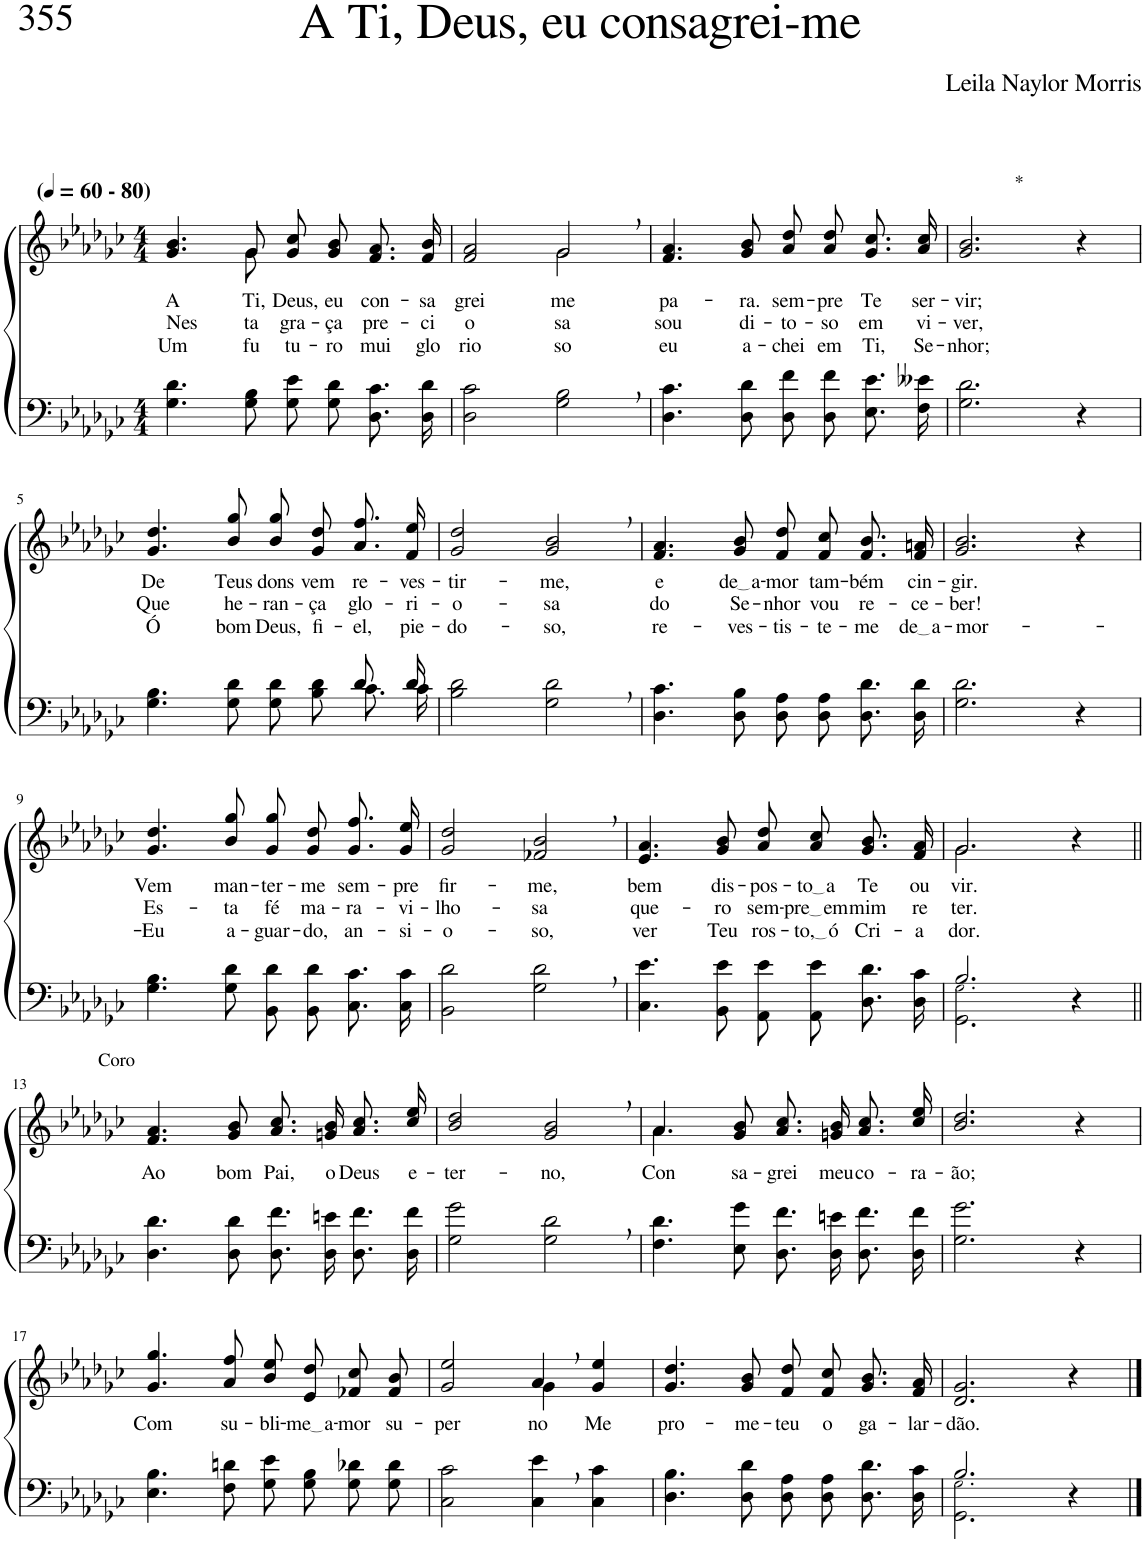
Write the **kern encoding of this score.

**kern	**kern	**text	**text	**text
*part2	*part1	*part1	*part1	*part1
*staff2	*staff1	*staff1	*staff1	*staff1
*I"Parte III e IV	*I"Parte I e II	*	*	*
*clefF4	*clefG2	*	*	*
*Trd2c3	*Trd2c3	*	*	*
*k[b-e-a-d-g-c-]	*k[b-e-a-d-g-c-]	*	*	*
*M4/4	*M4/4	*	*	*
*MM60	*MM60	*	*	*
=1	=1	=1	=1	=1
!	!LO:TX:a:B:t=(	!	!	!
!	!LO:TX:a:B:t=- 80)	!	!	!
!	!	!LO:LY:b	!LO:LY:b	!LO:LY:b
*	*^	*	*	*
4.G-\ 4.d-\	4.g-/ 4.b-/	4.ryy	A	Nes-	Um
!	!	!	!LO:LY:b	!LO:LY:b	!LO:LY:b
8G-\ 8B-\	8g-/	8g-\	Ti,	-ta	fu-
!	!	!	!LO:LY:b	!LO:LY:b	!LO:LY:b
8G-\ 8e-\L	8g-/ 8cc-/L	2ryy	Deus,	gra-	-tu-
!	!	!	!LO:LY:b	!LO:LY:b	!LO:LY:b
8G-\ 8d-\J	8g-/ 8b-/J	.	eu	-ça	-ro
!	!	!	!LO:LY:b	!LO:LY:b	!LO:LY:b
8.D-\ 8.c-\L	8.f/ 8.a-/L	.	con-	pre-	mui
!	!	!	!LO:LY:b	!LO:LY:b	!LO:LY:b
16D-\ 16d-\Jk	16f/ 16b-/Jk	.	-sa-	-ci-	glo-
=2	=2	=2	=2	=2	=2
!	!	!	!LO:LY:b	!LO:LY:b	!LO:LY:b
2D-\ 2c-\	2ryy	2f/ 2a-/	-grei-	-o-	-rio-
!	!	!	!LO:LY:b	!LO:LY:b	!LO:LY:b
2G-\, 2B-\,	2g-,\	2g-/	-me	-sa	-so
=3	=3	=3	=3	=3	=3
!	!	!	!LO:LY:b	!LO:LY:b	!LO:LY:b
*	*v	*v	*	*	*
4.D-\ 4.c-\	4.f/ 4.a-/	pa-	sou	eu
!	!	!LO:LY:b	!LO:LY:b	!LO:LY:b
8D-\ 8d-\	8g-/ 8b-/	-ra.	di-	a-
!	!	!LO:LY:b	!LO:LY:b	!LO:LY:b
8D-\ 8f\L	8a-\ 8dd-\L	sem-	-to-	-chei
!	!	!LO:LY:b	!LO:LY:b	!LO:LY:b
8D-\ 8f\J	8a-\ 8dd-\J	-pre	-so	em
!	!	!LO:LY:b	!LO:LY:b	!LO:LY:b
8.E-\ 8.e-\L	8.g-/ 8.cc-/L	Te	em	Ti,
!	!	!LO:LY:b	!LO:LY:b	!LO:LY:b
16F\ 16e--X\Jk	16a-/ 16cc-/Jk	ser-	vi-	Se-
=4	=4	=4	=4	=4
!	!LO:TX:a:t=*	!	!	!
!	!	!LO:LY:b	!LO:LY:b	!LO:LY:b
2.G-\ 2.d-\	2.g-/ 2.b-/	-vir;	-ver,	-nhor;
4r	4r	.	.	.
!!LO:LB:g=z
=5	=5	=5	=5	=5
*^	*	*	*	*
!	!	!	!LO:LY:b	!LO:LY:b	!LO:LY:b
2.ryy	4.G-\ 4.B-\	4.g-/ 4.dd-/	De	Que	Ó
!	!	!	!LO:LY:b	!LO:LY:b	!LO:LY:b
.	8G-\ 8d-\	8b-/ 8gg-/	Teus	he-	bom
!	!	!	!LO:LY:b	!LO:LY:b	!LO:LY:b
.	8G-\ 8d-\L	8b-\ 8gg-\L	dons	-ran-	Deus,
!	!	!	!LO:LY:b	!LO:LY:b	!LO:LY:b
.	8B-\ 8d-\J	8g-\ 8dd-\J	vem	-ça	fi-
!	!	!	!LO:LY:b	!LO:LY:b	!LO:LY:b
8d-/	8.c-\L	8.a-\ 8.ff\L	re-	glo-	-el,
16ryy	.	.	.	.	.
!	!	!	!LO:LY:b	!LO:LY:b	!LO:LY:b
16d-/	16c-\Jk	16f\ 16ee-\Jk	-ves-	-ri-	pie-
=6	=6	=6	=6	=6	=6
!	!	!	!LO:LY:b	!LO:LY:b	!LO:LY:b
*v	*v	*	*	*	*
2B-\ 2d-\	2g-/ 2dd-/	-tir-	-o-	-do-
!	!	!LO:LY:b	!LO:LY:b	!LO:LY:b
2G-\, 2d-\,	2g-/, 2b-/,	-me,	-sa	-so,
=7	=7	=7	=7	=7
!	!	!LO:LY:b	!LO:LY:b	!LO:LY:b
4.D-\ 4.c-\	4.f/ 4.a-/	e	do	re-
!	!	!LO:LY:b	!LO:LY:b	!LO:LY:b
8D-\ 8B-\	8g-/ 8b-/	de a	Se-	-ves-
!	!	!LO:LY:b	!LO:LY:b	!LO:LY:b
8D-\ 8A-\L	8f/ 8dd-/L	-mor	-nhor	-tis-
!	!	!LO:LY:b	!LO:LY:b	!LO:LY:b
8D-\ 8A-\J	8f/ 8cc-/J	tam-	vou	-te-
!	!	!LO:LY:b	!LO:LY:b	!LO:LY:b
8.D-\ 8.d-\L	8.f/ 8.b-/L	-bém	re-	-me
!	!	!LO:LY:b	!LO:LY:b	!LO:LY:b
16D-\ 16d-\Jk	16f/ 16an/Jk	cin-	-ce-	de a
=8	=8	=8	=8	=8
!	!	!LO:LY:b	!LO:LY:b	!LO:LY:b
2.G-\ 2.d-\	2.g-/ 2.b-/	-gir.	-ber!	-mor-
4r	4r	.	.	.
!!LO:LB:g=z
=9	=9	=9	=9	=9
!	!	!LO:LY:b	!LO:LY:b	!LO:LY:b
4.G-\ 4.B-\	4.g-/ 4.dd-/	Vem	Es-	-Eu
!	!	!LO:LY:b	!LO:LY:b	!LO:LY:b
8G-\ 8d-\	8b-/ 8gg-/	man-	-ta	a-
!	!	!LO:LY:b	!LO:LY:b	!LO:LY:b
8BB-\ 8d-\L	8g-\ 8gg-\L	-ter-	fé	-guar-
!	!	!LO:LY:b	!LO:LY:b	!LO:LY:b
8BB-\ 8d-\J	8g-\ 8dd-\J	-me	ma-	-do,
!	!	!LO:LY:b	!LO:LY:b	!LO:LY:b
8.C-\ 8.c-\L	8.g-\ 8.ff\L	sem-	-ra-	an-
!	!	!LO:LY:b	!LO:LY:b	!LO:LY:b
16C-\ 16c-\Jk	16g-\ 16ee-\Jk	-pre	-vi-	-si-
=10	=10	=10	=10	=10
!	!	!LO:LY:b	!LO:LY:b	!LO:LY:b
2BB-\ 2d-\	2g-/ 2dd-/	fir-	-lho-	-o-
!	!	!LO:LY:b	!LO:LY:b	!LO:LY:b
2G-\, 2d-\,	2f-X/, 2b-/,	-me,	-sa	-so,
=11	=11	=11	=11	=11
!	!	!LO:LY:b	!LO:LY:b	!LO:LY:b
4.C-\ 4.e-\	4.e-/ 4.a-/	bem	que-	ver
!	!	!LO:LY:b	!LO:LY:b	!LO:LY:b
8BB-\ 8e-\	8g-/ 8b-/	dis-	-ro	Teu
!	!	!LO:LY:b	!LO:LY:b	!LO:LY:b
8AA-\ 8e-\L	8a-\ 8dd-\L	-pos-	sem-	ros-
!	!	!LO:LY:b	!LO:LY:b	!LO:LY:b
8AA-\ 8e-\J	8a-\ 8cc-\J	to a	pre em	to, ó
!	!	!LO:LY:b	!LO:LY:b	!LO:LY:b
8.D-\ 8.d-\L	8.g-/ 8.b-/L	Te	mim	Cri-
!	!	!LO:LY:b	!LO:LY:b	!LO:LY:b
16D-\ 16c-\Jk	16f/ 16a-/Jk	ou-	re-	-a-
=12	=12	=12	=12	=12
*^	*^	*	*	*
!	!	!	!	!LO:LY:b	!LO:LY:b	!LO:LY:b
2.B-/	2.GG-\ 2.G-!\	2.g-/	2.g-\	-vir.	-ter.	-dor.
4r	4ryy	4r	4ryy	.	.	.
!!LO:LB:g=z
=13||	=13||	=13||	=13||	=13||	=13||	=13||
!	!	!LO:TX:a:t=Coro	!	!	!	!
!	!	!	!	!LO:LY:b	!	!
*v	*v	*	*	*	*	*
*	*v	*v	*	*	*
4.D-\ 4.d-\	4.f/ 4.a-/	Ao	.	.
!	!	!LO:LY:b	!	!
8D-\ 8d-\	8g-/ 8b-/	bom	.	.
!	!	!LO:LY:b	!	!
8.D-\ 8.f\L	8.a-/ 8.cc-/L	Pai,	.	.
!	!	!LO:LY:b	!	!
16D-\ 16en\Jk	16gn/ 16b-/Jk	o	.	.
!	!	!LO:LY:b	!	!
8.D-\ 8.f\L	8.a-\ 8.cc-\L	Deus	.	.
!	!	!LO:LY:b	!	!
16D-\ 16f\Jk	16cc-\ 16ee-\Jk	e-	.	.
=14	=14	=14	=14	=14
!	!	!LO:LY:b	!	!
2G-\ 2g-\	2b-/ 2dd-/	-ter-	.	.
!	!	!LO:LY:b	!	!
2G-\, 2d-\,	2g-/, 2b-/,	-no,	.	.
=15	=15	=15	=15	=15
*	*^	*	*	*
!	!	!	!LO:LY:b	!	!
4.F\ 4.d-\	4.a-/	4.a-\	Con-	.	.
!	!	!	!LO:LY:b	!	!
8E-\ 8g-\	8g-/ 8b-/	2ryy	-sa-	.	.
!	!	!	!LO:LY:b	!	!
8.D-\ 8.f\L	8.a-/ 8.cc-/L	.	-grei	.	.
!	!	!	!LO:LY:b	!	!
16D-\ 16en\Jk	16gn/ 16b-/Jk	.	meu	.	.
!	!	!	!LO:LY:b	!	!
8.D-\ 8.f\L	8.a-\ 8.cc-\L	.	co-	.	.
.	.	8ryy	.	.	.
!	!	!	!LO:LY:b	!	!
16D-\ 16f\Jk	16cc-\ 16ee-\Jk	.	-ra-	.	.
*	*v	*v	*	*	*
=16	=16	=16	=16	=16
!	!	!LO:LY:b	!	!
2.G-\ 2.g-\	2.b-/ 2.dd-/	-ão;	.	.
4r	4r	.	.	.
!!LO:LB:g=z
=17	=17	=17	=17	=17
!	!	!LO:LY:b	!	!
4.E-\ 4.B-\	4.g-/ 4.gg-/	Com	.	.
!	!	!LO:LY:b	!	!
8F\ 8dn\	8a-/ 8ff/	su-	.	.
!	!	!LO:LY:b	!	!
8G-\ 8e-\L	8b-\ 8ee-\L	-bli-	.	.
!	!	!LO:LY:b	!	!
8G-\ 8B-\J	8e-\ 8dd-\J	me a	.	.
!	!	!LO:LY:b	!	!
8G-\ 8d-X\L	8f-X/ 8cc-/L	-mor	.	.
!	!	!LO:LY:b	!	!
8G-\ 8d-\J	8f-/ 8b-/J	su-	.	.
=18	=18	=18	=18	=18
!	!	!LO:LY:b	!	!
*	*^	*	*	*
2C-\ 2c-\	2g-/ 2ee-/	2ryy	-per-	.	.
!	!	!	!LO:LY:b	!	!
4C-\, 4e-\,	4a-,/	4g-\	-no	.	.
!	!	!	!LO:LY:b	!	!
4C-\ 4c-\	4g-/ 4ee-/	4ryy	Me	.	.
=19	=19	=19	=19	=19	=19
!	!	!	!LO:LY:b	!	!
*	*v	*v	*	*	*
4.D-\ 4.B-\	4.g-/ 4.dd-/	pro-	.	.
!	!	!LO:LY:b	!	!
8D-\ 8d-\	8g-/ 8b-/	-me-	.	.
!	!	!LO:LY:b	!	!
8D-\ 8A-\L	8f/ 8dd-/L	-teu	.	.
!	!	!LO:LY:b	!	!
8D-\ 8A-\J	8f/ 8cc-/J	o	.	.
!	!	!LO:LY:b	!	!
8.D-\ 8.d-\L	8.g-/ 8.b-/L	ga-	.	.
!	!	!LO:LY:b	!	!
16D-\ 16c-\Jk	16f/ 16a-/Jk	-lar-	.	.
=20	=20	=20	=20	=20
*^	*	*	*	*
!	!	!	!LO:LY:b	!	!
2.B-/	2.GG-\ 2.G-!\	2.d-/ 2.g-/	-dão.	.	.
4r	4ryy	4r	.	.	.
*v	*v	*	*	*	*
==	==	==	==	==
*-	*-	*-	*-	*-
